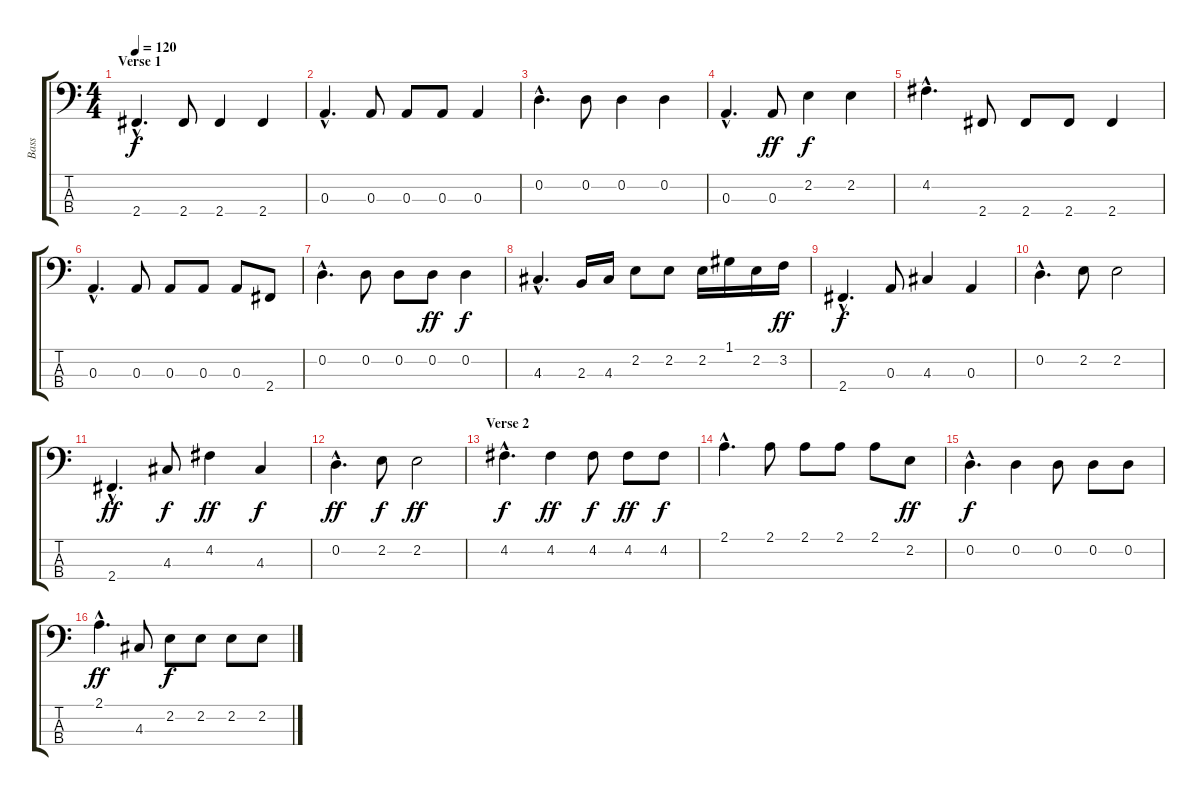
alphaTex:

\track ("Bass" "Bass") {instrument electricbassfinger}
\staff {score tabs}
\tuning (G2 D2 A1 E1) {hide}
\ts (4 4)
\section ("" "Verse 1")
\tempo 120
\clef f4
\ks c
2.4{hac}.4{d dy f} 2.4.8 2.4.4 2.4.4 |
0.3{hac}.4{d} 0.3.8 0.3.8 0.3.8 0.3.4 |
0.2{hac}.4{d} 0.2.8 0.2.4 0.2.4 |
0.3{hac}.4{d} 0.3.8{dy ff} 2.2.4{dy f} 2.2.4 |
4.2{hac}.4{d} 2.4.8 2.4.8 2.4.8 2.4.4 |
0.3{hac}.4{d} 0.3.8 0.3.8 0.3.8 0.3.8 2.4.8 |
0.2{hac}.4{d} 0.2.8 0.2.8 0.2.8{dy ff} 0.2.4{dy f} |
4.3{hac}.4{d} 2.3.16 4.3.16 2.2.8 2.2.8 2.2.16 1.1.16 2.2.16 3.2.16{dy ff} |
2.4{hac}.4{d dy f} 0.3.8 4.3.4 0.3.4 |
0.2{hac}.4{d} 2.2.8 2.2.2 |
2.4{hac}.4{d dy ff} 4.3.8{dy f} 4.2.4{dy ff} 4.3.4{dy f} |
0.2{hac}.4{d dy ff} 2.2.8{dy f} 2.2.2{dy ff} |
\section ("" "Verse 2")
4.2{hac}.4{d dy f} 4.2.4{dy ff} 4.2.8{dy f} 4.2.8{dy ff} 4.2.8{dy f} |
2.1{hac}.4{d} 2.1.8 2.1.8 2.1.8 2.1.8 2.2.8{dy ff} |
0.2{hac}.4{d dy f} 0.2.4 0.2.8 0.2.8 0.2.8 |
2.1{hac}.4{d dy ff} 4.3.8 2.2.8{dy f} 2.2.8 2.2.8 2.2.8
